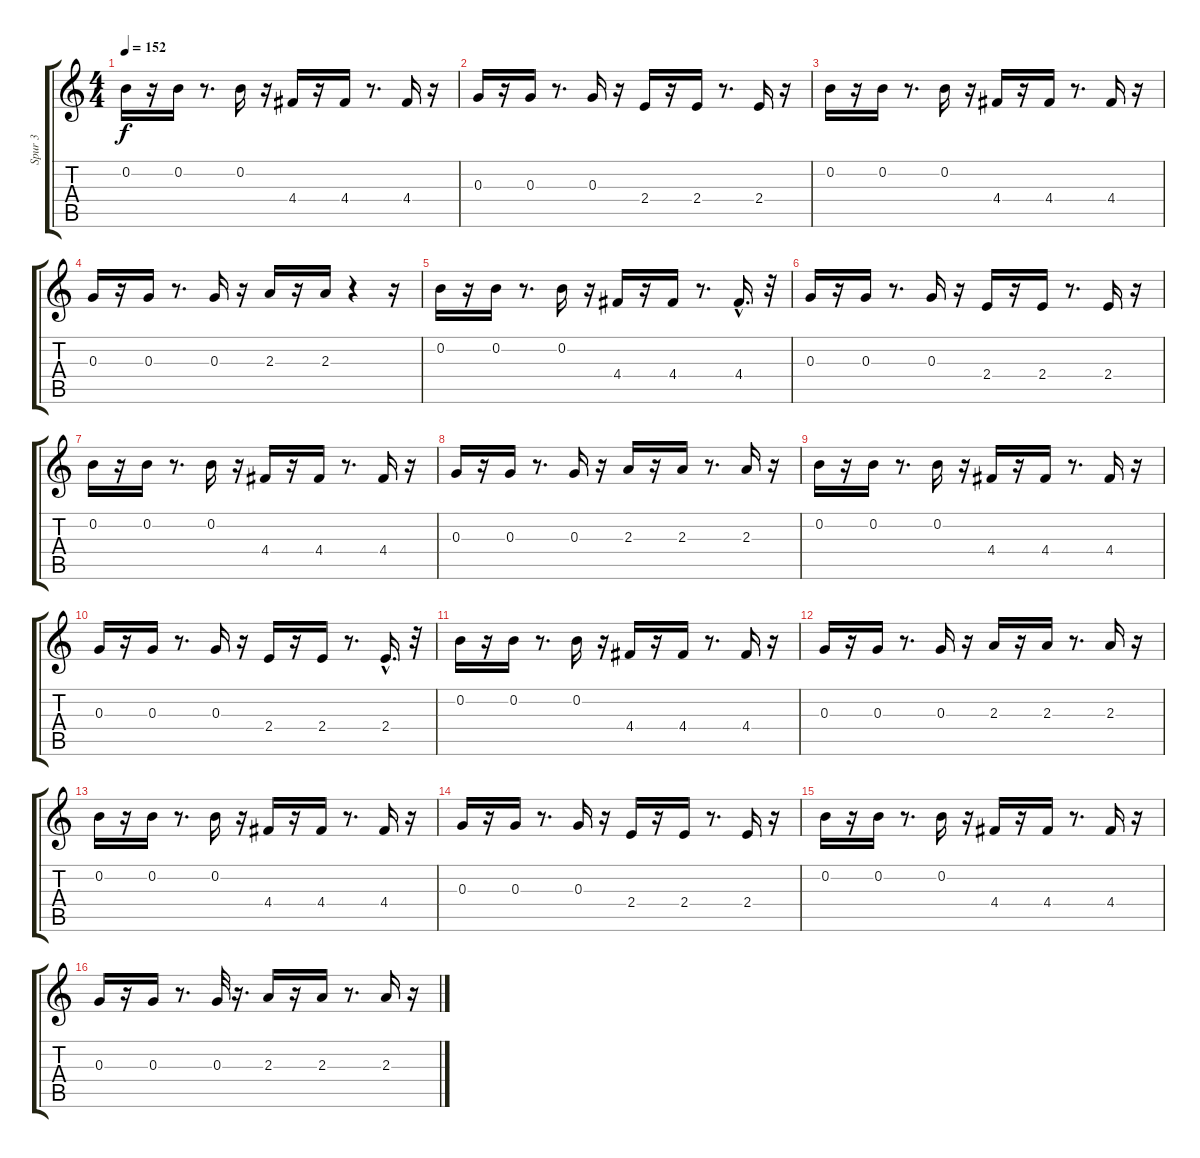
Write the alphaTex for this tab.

\track ("Spur 3" "Spur 3") {instrument acousticguitarnylon}
\staff {score tabs}
\tuning (E4 B3 G3 D3 A2 E2) {hide}
\ts (4 4)
\tempo 152
\clef g2
\ks c
0.2.16{dy f} r.16 0.2.16 r.8{d} 0.2.16 r.16 4.4.16 r.16 4.4.16 r.8{d} 4.4.16 r.16 |
0.3.16 r.16 0.3.16 r.8{d} 0.3.16 r.16 2.4.16 r.16 2.4.16 r.8{d} 2.4.16 r.16 |
0.2.16 r.16 0.2.16 r.8{d} 0.2.16 r.16 4.4.16 r.16 4.4.16 r.8{d} 4.4.16 r.16 |
0.3.16 r.16 0.3.16 r.8{d} 0.3.16 r.16 2.3.16 r.16 2.3.16 r.4 r.16 |
0.2.16 r.16 0.2.16 r.8{d} 0.2.16 r.16 4.4.16 r.16 4.4.16 r.8{d} 4.4{hac}.16{d} r.32 |
0.3.16 r.16 0.3.16 r.8{d} 0.3.16 r.16 2.4.16 r.16 2.4.16 r.8{d} 2.4.16 r.16 |
0.2.16 r.16 0.2.16 r.8{d} 0.2.16 r.16 4.4.16 r.16 4.4.16 r.8{d} 4.4.16 r.16 |
0.3.16 r.16 0.3.16 r.8{d} 0.3.16 r.16 2.3.16 r.16 2.3.16 r.8{d} 2.3.16 r.16 |
0.2.16 r.16 0.2.16 r.8{d} 0.2.16 r.16 4.4.16 r.16 4.4.16 r.8{d} 4.4.16 r.16 |
0.3.16 r.16 0.3.16 r.8{d} 0.3.16 r.16 2.4.16 r.16 2.4.16 r.8{d} 2.4{hac}.16{d} r.32 |
0.2.16 r.16 0.2.16 r.8{d} 0.2.16 r.16 4.4.16 r.16 4.4.16 r.8{d} 4.4.16 r.16 |
0.3.16 r.16 0.3.16 r.8{d} 0.3.16 r.16 2.3.16 r.16 2.3.16 r.8{d} 2.3.16 r.16 |
0.2.16 r.16 0.2.16 r.8{d} 0.2.16 r.16 4.4.16 r.16 4.4.16 r.8{d} 4.4.16 r.16 |
0.3.16 r.16 0.3.16 r.8{d} 0.3.16 r.16 2.4.16 r.16 2.4.16 r.8{d} 2.4.16 r.16 |
0.2.16 r.16 0.2.16 r.8{d} 0.2.16 r.16 4.4.16 r.16 4.4.16 r.8{d} 4.4.16 r.16 |
0.3.16 r.16 0.3.16 r.8{d} 0.3.32 r.16{d} 2.3.16 r.16 2.3.16 r.8{d} 2.3.16 r.16
